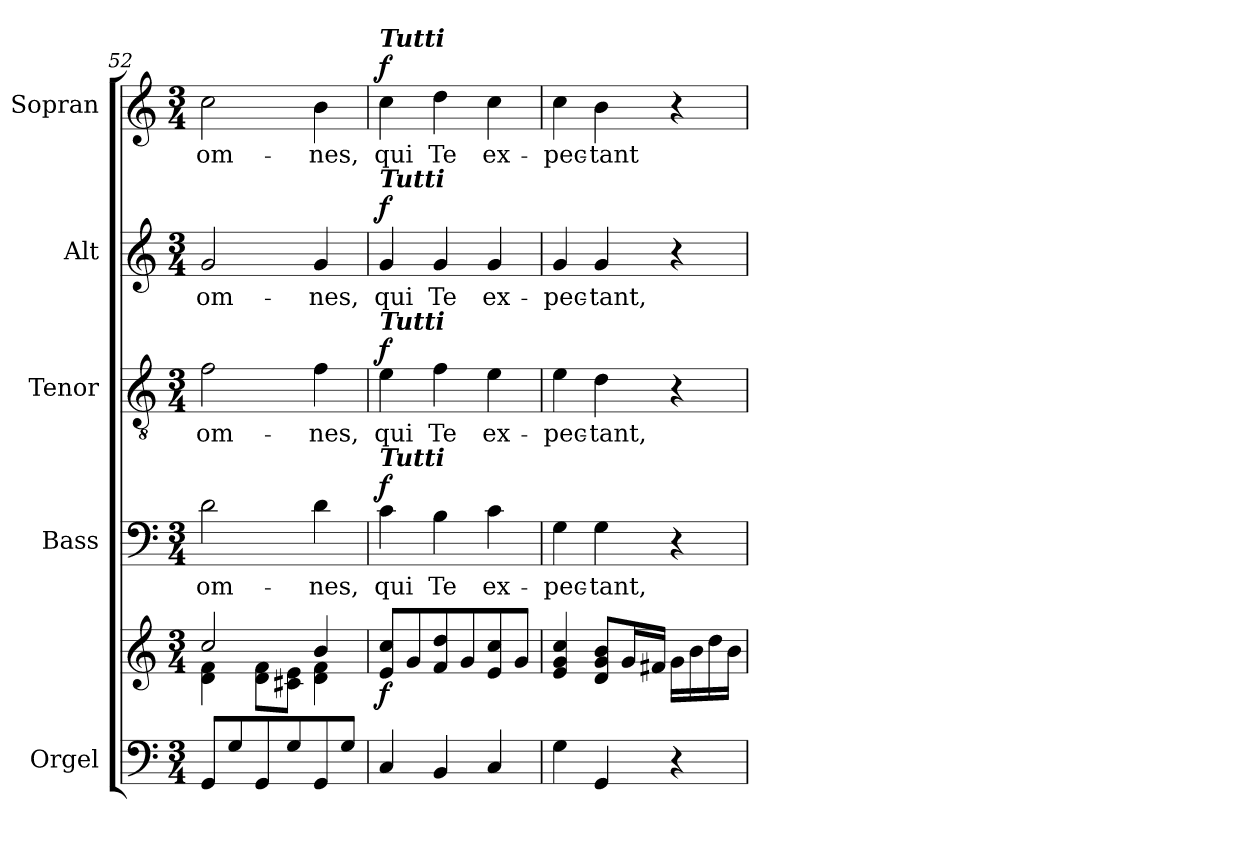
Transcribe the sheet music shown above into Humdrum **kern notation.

**kern	**kern	**dynam	**kern	**text	**dynam	**kern	**text	**dynam	**kern	**text	**dynam	**kern	**text	**dynam
*part5	*part5	*part5	*part4	*part4	*part4	*part3	*part3	*part3	*part2	*part2	*part2	*part1	*part1	*part1
*staff6	*staff5	*staff5/6	*staff4	*staff4	*staff4	*staff3	*staff3	*staff3	*staff2	*staff2	*staff2	*staff1	*staff1	*staff1
*I"Orgel	*	*	*I"Bass	*	*	*I"Tenor	*	*	*I"Alt	*	*	*I"Sopran	*	*
*I'Org.	*	*	*I'B.	*	*	*I'T.	*	*	*I'A.	*	*	*I'S.	*	*
*clefF4	*clefG2	*	*clefF4	*	*	*clefGv2	*	*	*clefG2	*	*	*clefG2	*	*
*k[]	*k[]	*	*k[]	*	*	*k[]	*	*	*k[]	*	*	*k[]	*	*
*C:	*C:	*	*C:	*	*	*C:	*	*	*C:	*	*	*C:	*	*
*M3/4	*M3/4	*	*M3/4	*	*	*M3/4	*	*	*M3/4	*	*	*M3/4	*	*
=52	=52	=52	=52	=52	=52	=52	=52	=52	=52	=52	=52	=52	=52	=52
*	*^	*	*	*	*	*	*	*	*	*	*	*	*	*
!	!	!	!	!	!LO:LY:b	!	!	!LO:LY:b	!	!	!LO:LY:b	!	!	!LO:LY:b	!
8GG/L	2cc/	4d\ 4f\	.	2d\	om-	.	2f\	om-	.	2g/	om-	.	2cc\	om-	.
8G/	.	.	.	.	.	.	.	.	.	.	.	.	.	.	.
8GG/	.	8d\ 8f\L	.	.	.	.	.	.	.	.	.	.	.	.	.
8G/	.	8c#X\ 8e\J	.	.	.	.	.	.	.	.	.	.	.	.	.
!	!	!	!	!	!LO:LY:b	!	!	!LO:LY:b	!	!	!LO:LY:b	!	!	!LO:LY:b	!
8GG/	4b/	4d\ 4f\	.	4d\	-nes,	.	4f\	-nes,	.	4g/	-nes,	.	4b\	-nes,	.
8G/J	.	.	.	.	.	.	.	.	.	.	.	.	.	.	.
*	*v	*v	*	*	*	*	*	*	*	*	*	*	*	*	*
=53	=53	=53	=53	=53	=53	=53	=53	=53	=53	=53	=53	=53	=53	=53
!	!	!	!	!	!	!	!	!	!	!	!	!LO:TX:a:Bi:t=Tutti	!	!
!	!	!	!	!	!	!	!	!	!LO:TX:a:Bi:t=Tutti	!	!	!	!	!
!	!	!	!	!	!	!LO:TX:a:Bi:t=Tutti	!	!	!	!	!	!	!	!
!	!	!	!LO:TX:a:Bi:t=Tutti	!	!	!	!	!	!	!	!	!	!	!
!	!	!LO:DY:b	!	!LO:LY:b	!LO:DY:a	!	!LO:LY:b	!LO:DY:a	!	!LO:LY:b	!LO:DY:a	!	!LO:LY:b	!LO:DY:a
4C/	8e/ 8cc/L	f	4c\	qui	f	4e\	qui	f	4g/	qui	f	4cc\	qui	f
.	8g/	.	.	.	.	.	.	.	.	.	.	.	.	.
!	!	!	!	!LO:LY:b	!	!	!LO:LY:b	!	!	!LO:LY:b	!	!	!LO:LY:b	!
4BB/	8f/ 8dd/	.	4B\	Te	.	4f\	Te	.	4g/	Te	.	4dd\	Te	.
.	8g/	.	.	.	.	.	.	.	.	.	.	.	.	.
!	!	!	!	!LO:LY:b	!	!	!LO:LY:b	!	!	!LO:LY:b	!	!	!LO:LY:b	!
4C/	8e/ 8cc/	.	4c\	ex-	.	4e\	ex-	.	4g/	ex-	.	4cc\	ex-	.
.	8g/J	.	.	.	.	.	.	.	.	.	.	.	.	.
=54	=54	=54	=54	=54	=54	=54	=54	=54	=54	=54	=54	=54	=54	=54
!	!	!	!	!LO:LY:b	!	!	!LO:LY:b	!	!	!LO:LY:b	!	!	!LO:LY:b	!
4G\	4e/ 4g/ 4cc/	.	4G\	-pec-	.	4e\	-pec-	.	4g/	-pec-	.	4cc\	-pec-	.
!	!	!	!	!LO:LY:b	!	!	!LO:LY:b	!	!	!LO:LY:b	!	!	!LO:LY:b	!
4GG/	8d/ 8g/ 8b/L	.	4G\	-tant,	.	4d\	-tant,	.	4g/	-tant,	.	4b\	-tant	.
.	16g/L	.	.	.	.	.	.	.	.	.	.	.	.	.
.	16f#X/JJ	.	.	.	.	.	.	.	.	.	.	.	.	.
4r	16g\LL	.	4r	.	.	4r	.	.	4r	.	.	4r	.	.
.	16b\	.	.	.	.	.	.	.	.	.	.	.	.	.
.	16dd\	.	.	.	.	.	.	.	.	.	.	.	.	.
.	16b\JJ	.	.	.	.	.	.	.	.	.	.	.	.	.
=	=	=	=	=	=	=	=	=	=	=	=	=	=	=
*-	*-	*-	*-	*-	*-	*-	*-	*-	*-	*-	*-	*-	*-	*-
